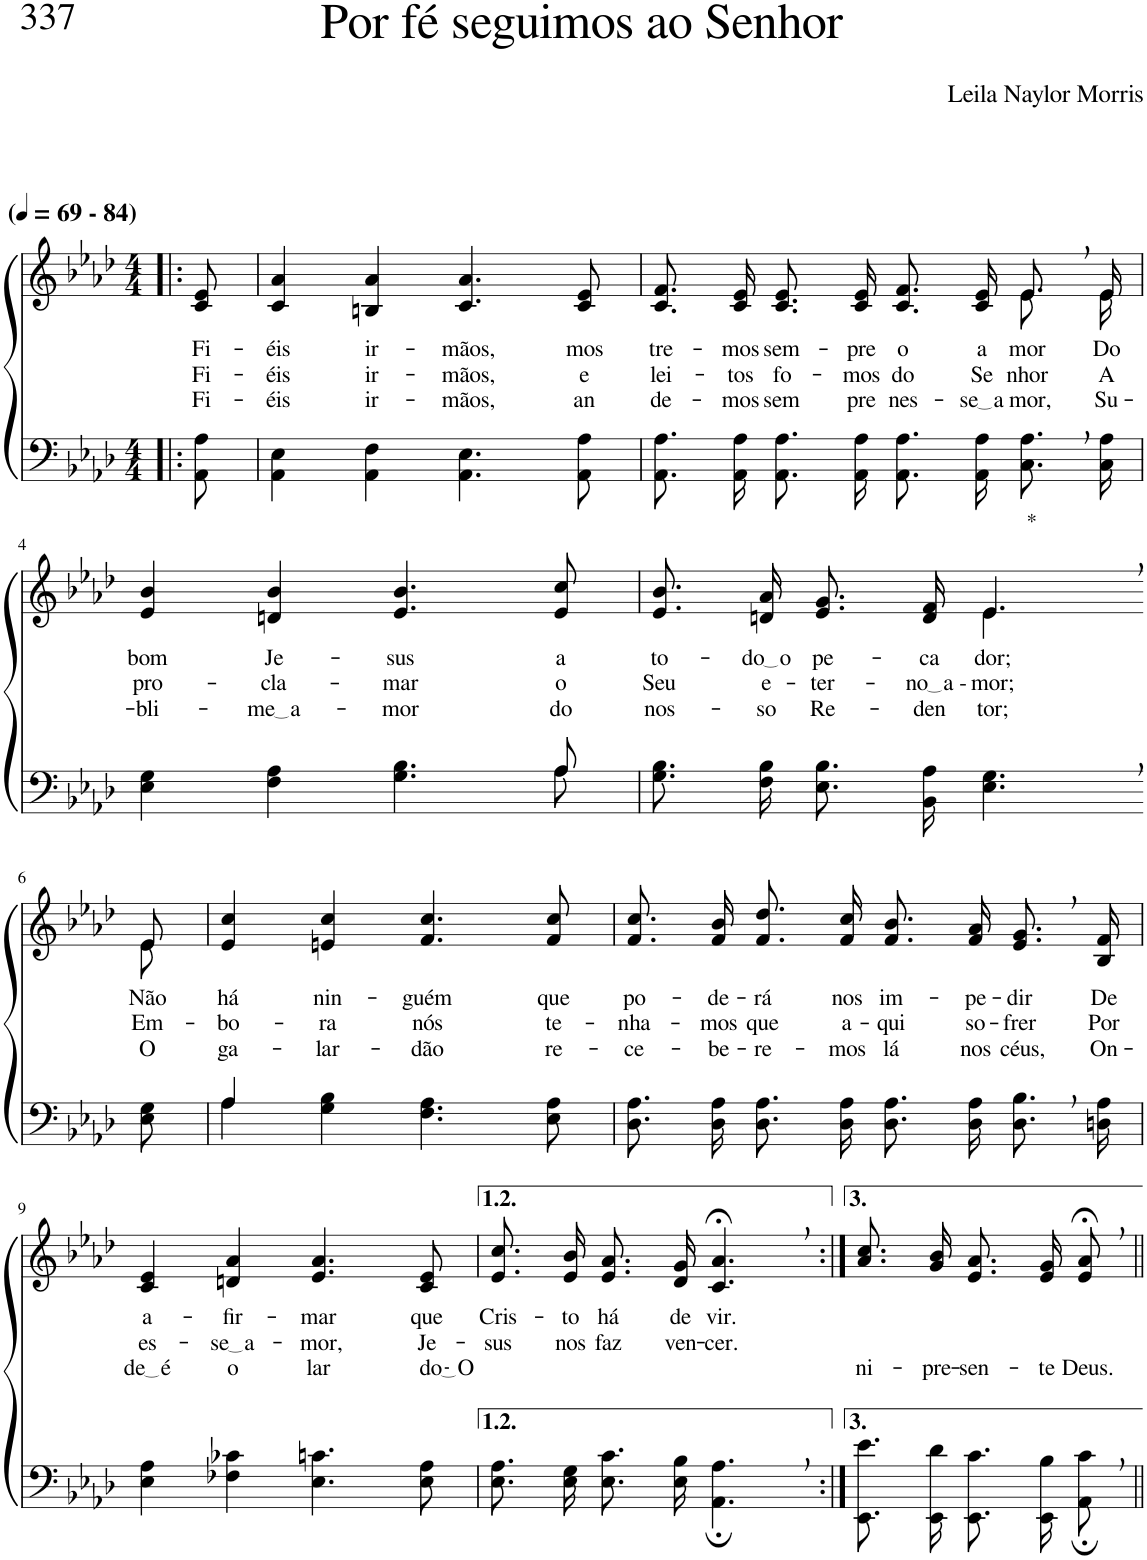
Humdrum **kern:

**kern	**kern	**text	**text	**text
*part2	*part1	*part1	*part1	*part1
*staff2	*staff1	*staff1	*staff1	*staff1
*I"Parte III e IV	*I"Parte I e II	*	*	*
*clefF4	*clefG2	*	*	*
*Trd-1c-2	*Trd-1c-2	*	*	*
*k[b-e-a-d-]	*k[b-e-a-d-]	*	*	*
*M4/4	*M4/4	*	*	*
*MM69	*MM69	*	*	*
=1!|:	=1!|:	=1!|:	=1!|:	=1!|:
!	!LO:TX:a:B:t=(	!	!	!
!	!LO:TX:a:B:t=- 84)	!	!	!
!	!	!LO:LY:b	!LO:LY:b	!LO:LY:b
8AA-\ 8A-\	8c/ 8e-/	Fi-	Fi-	Fi-
=2	=2	=2	=2	=2
!	!	!LO:LY:b	!LO:LY:b	!LO:LY:b
4AA-\ 4E-\	4c/ 4a-/	-éis	-éis	-éis
!	!	!LO:LY:b	!LO:LY:b	!LO:LY:b
4AA-\ 4F\	4Bn/ 4a-/	ir-	ir-	ir-
!	!	!LO:LY:b	!LO:LY:b	!LO:LY:b
4.AA-\ 4.E-\	4.c/ 4.a-/	-mãos,	-mãos,	-mãos,
!	!	!LO:LY:b	!LO:LY:b	!LO:LY:b
8AA-\ 8A-\	8c/ 8e-/	mos-	e-	an-
=3	=3	=3	=3	=3
*	*^	*	*	*
!	!	!	!LO:LY:b	!LO:LY:b	!LO:LY:b
8.AA-\ 8.A-\L	2.ryy	8.c/ 8.f/L	-tre-	-lei-	-de-
!	!	!	!LO:LY:b	!LO:LY:b	!LO:LY:b
16AA-\ 16A-\Jk	.	16c/ 16e-/Jk	-mos	-tos	-mos
!	!	!	!LO:LY:b	!LO:LY:b	!LO:LY:b
8.AA-\ 8.A-\L	.	8.c/ 8.e-/L	sem-	fo-	sem
!	!	!	!LO:LY:b	!LO:LY:b	!LO:LY:b
16AA-\ 16A-\Jk	.	16c/ 16e-/Jk	-pre	-mos	pre
!	!	!	!LO:LY:b	!LO:LY:b	!LO:LY:b
8.AA-\ 8.A-\L	.	8.c/ 8.f/L	o	do	nes-
!	!	!	!LO:LY:b	!LO:LY:b	!LO:LY:b
16AA-\ 16A-\Jk	.	16c/ 16e-/Jk	a-	Se-	se a
!	!	!	!LO:LY:b	!LO:LY:b	!LO:LY:b
8.C,\ 8.A-,\L	8.e-,\L	8.e-/L	-mor	-nhor	-mor,
!	!	!	!LO:LY:b	!LO:LY:b	!LO:LY:b
16C\ 16A-\Jk	16e-\Jk	16e-/Jk	Do	A	Su-
!!LO:LB:g=z
=4	=4	=4	=4	=4	=4
*^	*	*	*	*	*
!	!	!	!	!LO:LY:b	!LO:LY:b	!LO:LY:b
*	*	*v	*v	*	*	*
2..ryy	4E-\ 4G\	4e-/ 4b-/	bom	pro-	-bli-
!	!	!	!LO:LY:b	!LO:LY:b	!LO:LY:b
.	4F\ 4A-\	4dn/ 4b-/	Je-	-cla-	me a
!	!	!	!LO:LY:b	!LO:LY:b	!LO:LY:b
.	4.G\ 4.B-\	4.e-/ 4.b-/	-sus	-mar	-mor
!	!	!	!LO:LY:b	!LO:LY:b	!LO:LY:b
8A-/	8A-\	8e-/ 8cc/	a	o	do
=5	=5	=5	=5	=5	=5
!	!	!	!LO:LY:b	!LO:LY:b	!LO:LY:b
*v	*v	*^	*	*	*
8.G\ 8.B-\L	8.e-/ 8.b-/L	2ryy	to-	Seu	nos-
!	!	!	!LO:LY:b	!LO:LY:b	!LO:LY:b
16F\ 16B-\Jk	16dn/ 16a-/Jk	.	do o	e-	-so
!	!	!	!LO:LY:b	!LO:LY:b	!LO:LY:b
8.E-\ 8.B-\L	8.e-/ 8.g/L	.	pe-	-ter-	Re-
!	!	!	!LO:LY:b	!LO:LY:b	!LO:LY:b
16BB-\ 16A-\Jk	16d/ 16f/Jk	.	-ca-	no a -	-den-
!	!LO:TX:a:t=*	!	!	!	!
!	!	!	!LO:LY:b	!LO:LY:b	!LO:LY:b
4.E-\, 4.G\,	4.e-,/	4.e-\	-dor;	mor;	-tor;
!!LO:LB:g=z	!!
=6-	=6-	=6-	=6-	=6-	=6-
!	!	!	!LO:LY:b	!LO:LY:b	!LO:LY:b
8E-\ 8G\	8e-/	8e-\	Não	Em-	O
=7	=7	=7	=7	=7	=7
*^	*	*	*	*	*
!	!	!	!	!LO:LY:b	!LO:LY:b	!LO:LY:b
*	*	*v	*v	*	*	*
4A-/	4A-\	4e-/ 4cc/	há	-bo-	ga-
!	!	!	!LO:LY:b	!LO:LY:b	!LO:LY:b
2.ryy	4G\ 4B-\	4en/ 4cc/	nin-	-ra	-lar-
!	!	!	!LO:LY:b	!LO:LY:b	!LO:LY:b
.	4.F\ 4.A-\	4.f/ 4.cc/	-guém	nós	-dão
!	!	!	!LO:LY:b	!LO:LY:b	!LO:LY:b
.	8E-\ 8A-\	8f/ 8cc/	que	te-	re-
=8	=8	=8	=8	=8	=8
!	!	!	!LO:LY:b	!LO:LY:b	!LO:LY:b
*v	*v	*	*	*	*
8.D-\ 8.A-\L	8.f/ 8.cc/L	po-	-nha-	-ce-
!	!	!LO:LY:b	!LO:LY:b	!LO:LY:b
16D-\ 16A-\Jk	16f/ 16b-/Jk	-de-	-mos	-be-
!	!	!LO:LY:b	!LO:LY:b	!LO:LY:b
8.D-\ 8.A-\L	8.f/ 8.dd-/L	-rá	que	-re-
!	!	!LO:LY:b	!LO:LY:b	!LO:LY:b
16D-\ 16A-\Jk	16f/ 16cc/Jk	nos	a-	-mos
!	!	!LO:LY:b	!LO:LY:b	!LO:LY:b
8.D-\ 8.A-\L	8.f/ 8.b-/L	im-	-qui	lá
!	!	!LO:LY:b	!LO:LY:b	!LO:LY:b
16D-\ 16A-\Jk	16f/ 16a-/Jk	-pe-	so-	nos
!	!	!LO:LY:b	!LO:LY:b	!LO:LY:b
8.D-,\ 8.B-,\L	8.e-,/ 8.g,/L	-dir	-frer	céus,
!	!	!LO:LY:b	!LO:LY:b	!LO:LY:b
16Dn\ 16A-\Jk	16B-/ 16f/Jk	De	Por	On-
!!LO:LB:g=z
=9	=9	=9	=9	=9
!	!	!LO:LY:b	!LO:LY:b	!LO:LY:b
4E-\ 4A-\	4c/ 4e-/	a-	es-	de é
!	!	!LO:LY:b	!LO:LY:b	!LO:LY:b
4F-X\ 4c-X\	4dn/ 4a-/	-fir-	se a	o
!	!	!LO:LY:b	!LO:LY:b	!LO:LY:b
4.E-\ 4.cn\	4.e-/ 4.a-/	-mar	-mor,	lar
!	!	!LO:LY:b	!LO:LY:b	!LO:LY:b
8E-\ 8A-\	8c/ 8e-/	que	Je-	do O
=10	=10	=10	=10	=10
!	!	!LO:LY:b	!LO:LY:b	!
8.E-\ 8.A-\L	8.e-/ 8.cc/L	Cris-	-sus	.
!	!	!LO:LY:b	!LO:LY:b	!
16E-\ 16G\Jk	16e-/ 16b-/Jk	-to	nos	.
!	!	!LO:LY:b	!LO:LY:b	!
8.E-\ 8.c\L	8.e-/ 8.a-/L	há	faz	.
!	!	!LO:LY:b	!LO:LY:b	!
16E-\ 16B-\Jk	16d-/ 16g/Jk	de	ven-	.
!	!	!LO:LY:b	!LO:LY:b	!
4.AA-\;, 4.A-\;,	4.c/;<, 4.a-/;<,	vir.	-cer.	.
=11:|!	=11:|!	=11:|!	=11:|!	=11:|!
!	!	!	!	!LO:LY:b
8.EE-\ 8.e-\	8.a-/ 8.cc/	.	.	-ni-
!	!	!	!	!LO:LY:b
16EE-\ 16d-\KL	16g/ 16b-/KL	.	.	-pre-
!	!	!	!	!LO:LY:b
8.EE-\ 8.c\J	8.e-/ 8.a-/J	.	.	-sen-
!	!	!	!	!LO:LY:b
16EE-\ 16B-\KL	16e-/ 16g/KL	.	.	-te
!	!	!	!	!LO:LY:b
8AA-;,\ 8c;,\J	8e-;<,/ 8a-;<,/J	.	.	Deus.
=||	=||	=||	=||	=||
*-	*-	*-	*-	*-
